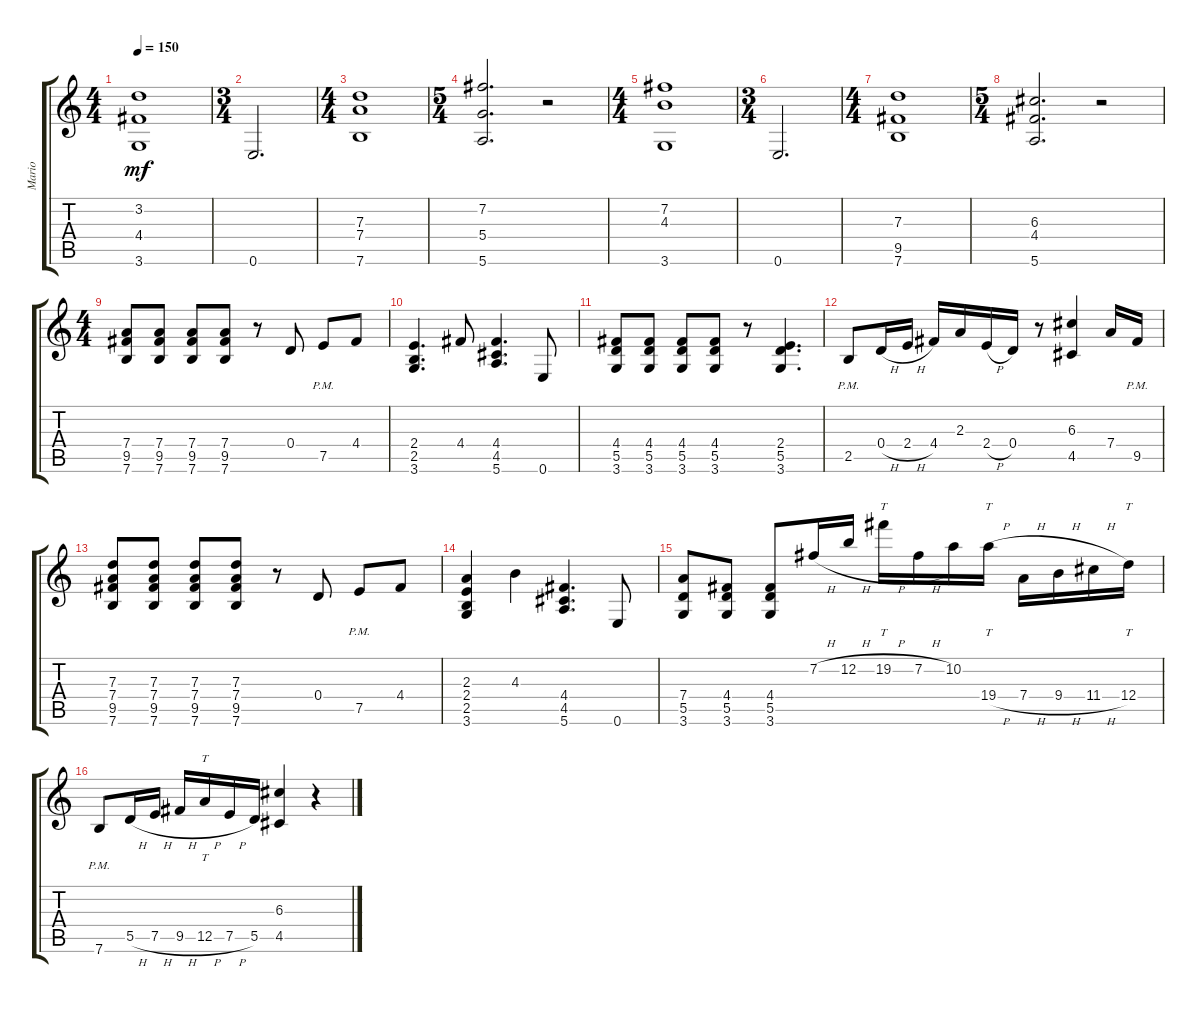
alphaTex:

\track ("Mario" "Mario") {instrument electricguitarclean}
\staff {score tabs}
\tuning (E4 B3 G3 D3 A2 E2) {hide}
\ts (4 4)
\tempo 150
\clef g2
\ks c
(3.2 4.4 3.6).1{dy mf instrument electricguitarclean} |
\ts (3 4)
0.6.2{d} |
\ts (4 4)
(7.3 7.4 7.6).1 |
\ts (5 4)
(7.2 5.4 5.6).2{d} r.2 |
\ts (4 4)
(7.2 4.3 3.6).1 |
\ts (3 4)
0.6.2{d} |
\ts (4 4)
(7.3 9.5 7.6).1 |
\ts (5 4)
(6.3 4.4 5.6).2{d} r.2 |
\ts (4 4)
(7.4 9.5 7.6).8 (7.4 9.5 7.6).8 (7.4 9.5 7.6).8 (7.4 9.5 7.6).8 r.8 0.4.8 7.5{pm}.8 4.4.8 |
(2.4 2.5 3.6).4{d} 4.4.8 (4.4 4.5 5.6).4{d} 0.6.8 |
(4.4 5.5 3.6).8 (4.4 5.5 3.6).8 (4.4 5.5 3.6).8 (4.4 5.5 3.6).8 r.8 (2.4 5.5 3.6).4{d} |
2.5{pm}.8 0.4{h}.16 2.4{h}.16 4.4.16 2.3.16 2.4{h}.16 0.4.16 r.8 (6.3 4.5).4 7.4.16 9.5{pm}.16 |
(7.3 7.4 9.5 7.6).8 (7.3 7.4 9.5 7.6).8 (7.3 7.4 9.5 7.6).8 (7.3 7.4 9.5 7.6).8 r.8 0.4.8 7.5{pm}.8 4.4.8 |
(2.3 2.4 2.5 3.6).4 4.3.4 (4.4 4.5 5.6).4{d} 0.6.8 |
(7.4 5.5 3.6).8 (4.4 5.5 3.6).8 (4.4 5.5 3.6).8 7.2{h}.16 12.2{h}.16 19.2{h}.16{tt} 7.2{h}.16 10.2.16 19.4{h}.16{tt} 7.4{h}.16 9.4{h}.16 11.4{h}.16 12.4.16{tt} |
7.6{pm}.8 5.5{h}.16 7.5{h}.16 9.5{h}.16 12.5{h}.16{tt} 7.5{h}.16 5.5.16 (6.3 4.5).4 r.4
